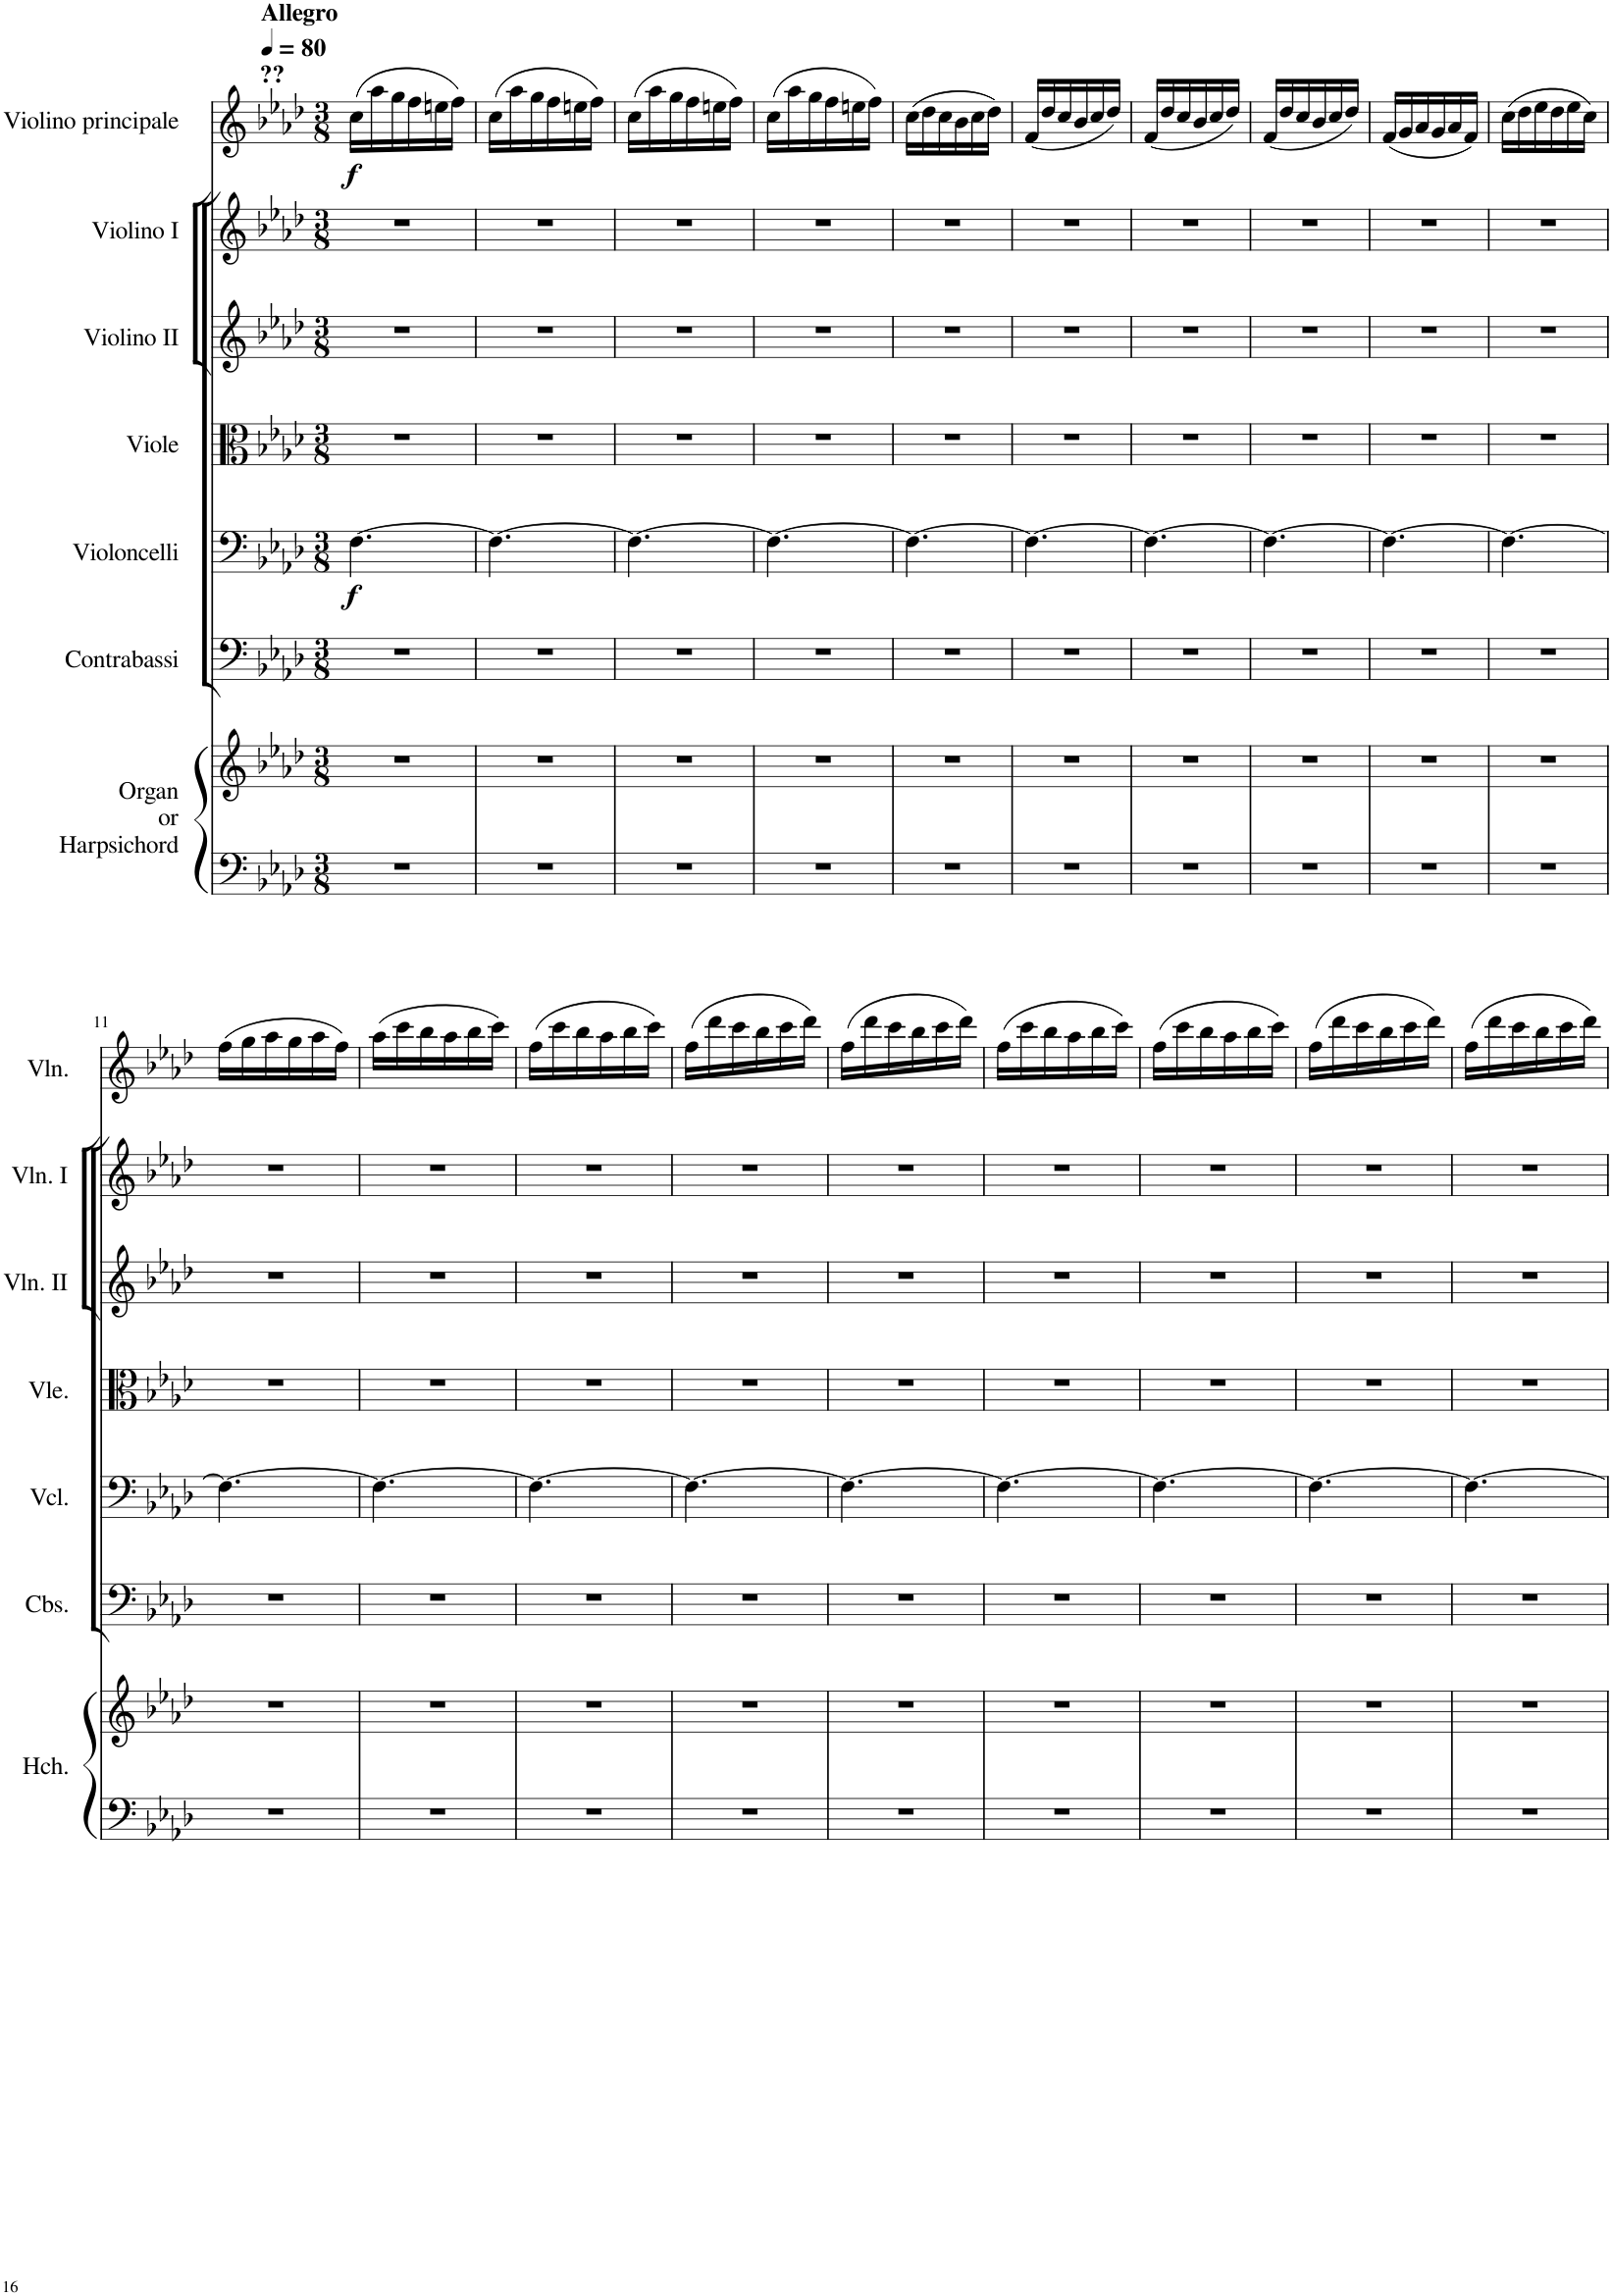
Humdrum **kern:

**kern	**kern	**kern	**kern	**dynam	**kern	**kern	**kern	**kern	**dynam
*part7	*part7	*part6	*part5	*part5	*part4	*part3	*part2	*part1	*part1
*staff8	*staff7	*staff6	*staff5	*staff5	*staff4	*staff3	*staff2	*staff1	*staff1
*I"Organ or Harpsichord	*	*I"Contrabassi	*I"Violoncelli	*	*I"Viole	*I"Violino II	*I"Violino I	*I"Violino principale	*
*I'Hch.	*	*I'Cbs.	*I'Vcl.	*	*I'Vle.	*I'Vln. II	*I'Vln. I	*I'Vln.	*
!!LO:PB:g=z
*clefF4	*clefG2	*clefF4	*clefF4	*	*clefC3	*clefG2	*clefG2	*clefG2	*
*	*	*Trd7c12	*	*	*	*	*	*	*
*k[b-e-a-d-]	*k[b-e-a-d-]	*k[b-e-a-d-]	*k[b-e-a-d-]	*	*k[b-e-a-d-]	*k[b-e-a-d-]	*k[b-e-a-d-]	*k[b-e-a-d-]	*
*M3/8	*M3/8	*M3/8	*M3/8	*	*M3/8	*M3/8	*M3/8	*M3/8	*
*MM80	*MM80	*MM80	*MM80	*	*MM80	*MM80	*MM80	*MM80	*
=1	=1	=1	=1	=1	=1	=1	=1	=1	=1
!	!	!	!	!	!	!	!	!LO:TX:a:B:t=Allegro	!
!	!	!	!	!	!	!	!	!LO:TX:a:t=??	!
!	!	!	!	!LO:DY:b	!	!	!	!	!LO:DY:b
4.r	4.r	4.r	[4.F\	f	4.r	4.r	4.r	(16cc\LL	f
.	.	.	.	.	.	.	.	16aa-\	.
.	.	.	.	.	.	.	.	16gg\	.
.	.	.	.	.	.	.	.	16ff\	.
.	.	.	.	.	.	.	.	16een\	.
.	.	.	.	.	.	.	.	16ff\JJ)	.
=2	=2	=2	=2	=2	=2	=2	=2	=2	=2
4.r	4.r	4.r	4.F\_	.	4.r	4.r	4.r	(16cc\LL	.
.	.	.	.	.	.	.	.	16aa-\	.
.	.	.	.	.	.	.	.	16gg\	.
.	.	.	.	.	.	.	.	16ff\	.
.	.	.	.	.	.	.	.	16een\	.
.	.	.	.	.	.	.	.	16ff\JJ)	.
=3	=3	=3	=3	=3	=3	=3	=3	=3	=3
4.r	4.r	4.r	4.F\_	.	4.r	4.r	4.r	(16cc\LL	.
.	.	.	.	.	.	.	.	16aa-\	.
.	.	.	.	.	.	.	.	16gg\	.
.	.	.	.	.	.	.	.	16ff\	.
.	.	.	.	.	.	.	.	16een\	.
.	.	.	.	.	.	.	.	16ff\JJ)	.
=4	=4	=4	=4	=4	=4	=4	=4	=4	=4
4.r	4.r	4.r	4.F\_	.	4.r	4.r	4.r	(16cc\LL	.
.	.	.	.	.	.	.	.	16aa-\	.
.	.	.	.	.	.	.	.	16gg\	.
.	.	.	.	.	.	.	.	16ff\	.
.	.	.	.	.	.	.	.	16een\	.
.	.	.	.	.	.	.	.	16ff\JJ)	.
=5	=5	=5	=5	=5	=5	=5	=5	=5	=5
4.r	4.r	4.r	4.F\_	.	4.r	4.r	4.r	(16cc\LL	.
.	.	.	.	.	.	.	.	16dd-\	.
.	.	.	.	.	.	.	.	16cc\	.
.	.	.	.	.	.	.	.	16b-\	.
.	.	.	.	.	.	.	.	16cc\	.
.	.	.	.	.	.	.	.	16dd-\JJ)	.
=6	=6	=6	=6	=6	=6	=6	=6	=6	=6
4.r	4.r	4.r	4.F\_	.	4.r	4.r	4.r	(16f/LL	.
.	.	.	.	.	.	.	.	16dd-/	.
.	.	.	.	.	.	.	.	16cc/	.
.	.	.	.	.	.	.	.	16b-/	.
.	.	.	.	.	.	.	.	16cc/	.
.	.	.	.	.	.	.	.	16dd-/JJ)	.
=7	=7	=7	=7	=7	=7	=7	=7	=7	=7
4.r	4.r	4.r	4.F\_	.	4.r	4.r	4.r	(16f/LL	.
.	.	.	.	.	.	.	.	16dd-/	.
.	.	.	.	.	.	.	.	16cc/	.
.	.	.	.	.	.	.	.	16b-/	.
.	.	.	.	.	.	.	.	16cc/	.
.	.	.	.	.	.	.	.	16dd-/JJ)	.
=8	=8	=8	=8	=8	=8	=8	=8	=8	=8
4.r	4.r	4.r	4.F\_	.	4.r	4.r	4.r	(16f/LL	.
.	.	.	.	.	.	.	.	16dd-/	.
.	.	.	.	.	.	.	.	16cc/	.
.	.	.	.	.	.	.	.	16b-/	.
.	.	.	.	.	.	.	.	16cc/	.
.	.	.	.	.	.	.	.	16dd-/JJ)	.
=9	=9	=9	=9	=9	=9	=9	=9	=9	=9
4.r	4.r	4.r	4.F\_	.	4.r	4.r	4.r	(16f/LL	.
.	.	.	.	.	.	.	.	16g/	.
.	.	.	.	.	.	.	.	16a-/	.
.	.	.	.	.	.	.	.	16g/	.
.	.	.	.	.	.	.	.	16a-/	.
.	.	.	.	.	.	.	.	16f/JJ)	.
=10	=10	=10	=10	=10	=10	=10	=10	=10	=10
4.r	4.r	4.r	4.F\_	.	4.r	4.r	4.r	(16cc\LL	.
.	.	.	.	.	.	.	.	16dd-\	.
.	.	.	.	.	.	.	.	16ee-\	.
.	.	.	.	.	.	.	.	16dd-\	.
.	.	.	.	.	.	.	.	16ee-\	.
.	.	.	.	.	.	.	.	16cc\JJ)	.
!!LO:LB:g=z
=11	=11	=11	=11	=11	=11	=11	=11	=11	=11
4.r	4.r	4.r	4.F\_	.	4.r	4.r	4.r	(16ff\LL	.
.	.	.	.	.	.	.	.	16gg\	.
.	.	.	.	.	.	.	.	16aa-\	.
.	.	.	.	.	.	.	.	16gg\	.
.	.	.	.	.	.	.	.	16aa-\	.
.	.	.	.	.	.	.	.	16ff\JJ)	.
=12	=12	=12	=12	=12	=12	=12	=12	=12	=12
4.r	4.r	4.r	4.F\_	.	4.r	4.r	4.r	(16aa-\LL	.
.	.	.	.	.	.	.	.	16ccc\	.
.	.	.	.	.	.	.	.	16bb-\	.
.	.	.	.	.	.	.	.	16aa-\	.
.	.	.	.	.	.	.	.	16bb-\	.
.	.	.	.	.	.	.	.	16ccc\JJ)	.
=13	=13	=13	=13	=13	=13	=13	=13	=13	=13
4.r	4.r	4.r	4.F\_	.	4.r	4.r	4.r	(16ff\LL	.
.	.	.	.	.	.	.	.	16ccc\	.
.	.	.	.	.	.	.	.	16bb-\	.
.	.	.	.	.	.	.	.	16aa-\	.
.	.	.	.	.	.	.	.	16bb-\	.
.	.	.	.	.	.	.	.	16ccc\JJ)	.
=14	=14	=14	=14	=14	=14	=14	=14	=14	=14
4.r	4.r	4.r	4.F\_	.	4.r	4.r	4.r	(16ff\LL	.
.	.	.	.	.	.	.	.	16ddd-\	.
.	.	.	.	.	.	.	.	16ccc\	.
.	.	.	.	.	.	.	.	16bb-\	.
.	.	.	.	.	.	.	.	16ccc\	.
.	.	.	.	.	.	.	.	16ddd-\JJ)	.
=15	=15	=15	=15	=15	=15	=15	=15	=15	=15
4.r	4.r	4.r	4.F\_	.	4.r	4.r	4.r	(16ff\LL	.
.	.	.	.	.	.	.	.	16ddd-\	.
.	.	.	.	.	.	.	.	16ccc\	.
.	.	.	.	.	.	.	.	16bb-\	.
.	.	.	.	.	.	.	.	16ccc\	.
.	.	.	.	.	.	.	.	16ddd-\JJ)	.
=16	=16	=16	=16	=16	=16	=16	=16	=16	=16
4.r	4.r	4.r	4.F\_	.	4.r	4.r	4.r	(16ff\LL	.
.	.	.	.	.	.	.	.	16ccc\	.
.	.	.	.	.	.	.	.	16bb-\	.
.	.	.	.	.	.	.	.	16aa-\	.
.	.	.	.	.	.	.	.	16bb-\	.
.	.	.	.	.	.	.	.	16ccc\JJ)	.
=17	=17	=17	=17	=17	=17	=17	=17	=17	=17
4.r	4.r	4.r	4.F\_	.	4.r	4.r	4.r	(16ff\LL	.
.	.	.	.	.	.	.	.	16ccc\	.
.	.	.	.	.	.	.	.	16bb-\	.
.	.	.	.	.	.	.	.	16aa-\	.
.	.	.	.	.	.	.	.	16bb-\	.
.	.	.	.	.	.	.	.	16ccc\JJ)	.
=18	=18	=18	=18	=18	=18	=18	=18	=18	=18
4.r	4.r	4.r	4.F\_	.	4.r	4.r	4.r	(16ff\LL	.
.	.	.	.	.	.	.	.	16ddd-\	.
.	.	.	.	.	.	.	.	16ccc\	.
.	.	.	.	.	.	.	.	16bb-\	.
.	.	.	.	.	.	.	.	16ccc\	.
.	.	.	.	.	.	.	.	16ddd-\JJ)	.
=19	=19	=19	=19	=19	=19	=19	=19	=19	=19
4.r	4.r	4.r	4.F\_	.	4.r	4.r	4.r	(16ff\LL	.
.	.	.	.	.	.	.	.	16ddd-\	.
.	.	.	.	.	.	.	.	16ccc\	.
.	.	.	.	.	.	.	.	16bb-\	.
.	.	.	.	.	.	.	.	16ccc\	.
.	.	.	.	.	.	.	.	16ddd-\JJ)	.
=	=	=	=	=	=	=	=	=	=
*-	*-	*-	*-	*-	*-	*-	*-	*-	*-
